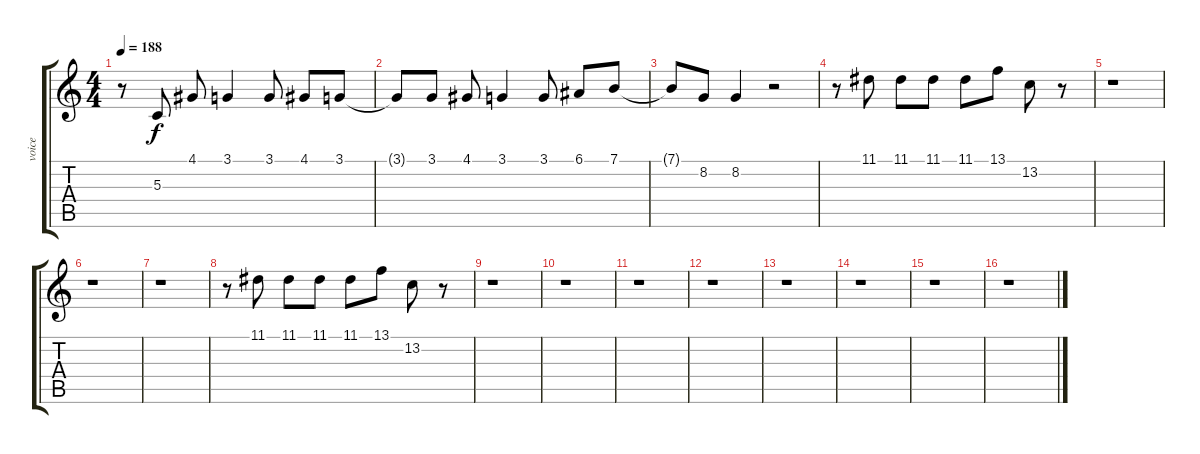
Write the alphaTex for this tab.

\track ("voice" "voice") {instrument lead2sawtooth}
\staff {score tabs}
\tuning (E4 B3 G3 D3 A2 E2) {hide}
\ts (4 4)
\tempo 188
\clef g2
\ks c
r.8{dy f} 5.3.8 4.1.8 3.1.4 3.1.8 4.1.8 3.1.8 |
3.1{t}.8 3.1.8 4.1.8 3.1.4 3.1.8 6.1.8 7.1.8 |
7.1{t}.8 8.2.8 8.2.4 r.2 |
r.8 11.1.8 11.1.8 11.1.8 11.1.8 13.1.8 13.2.8 r.8 |
r.1 |
r.1 |
r.1 |
r.8 11.1.8 11.1.8 11.1.8 11.1.8 13.1.8 13.2.8 r.8 |
r.1 |
r.1 |
r.1 |
r.1 |
r.1 |
r.1 |
r.1 |
r.1
